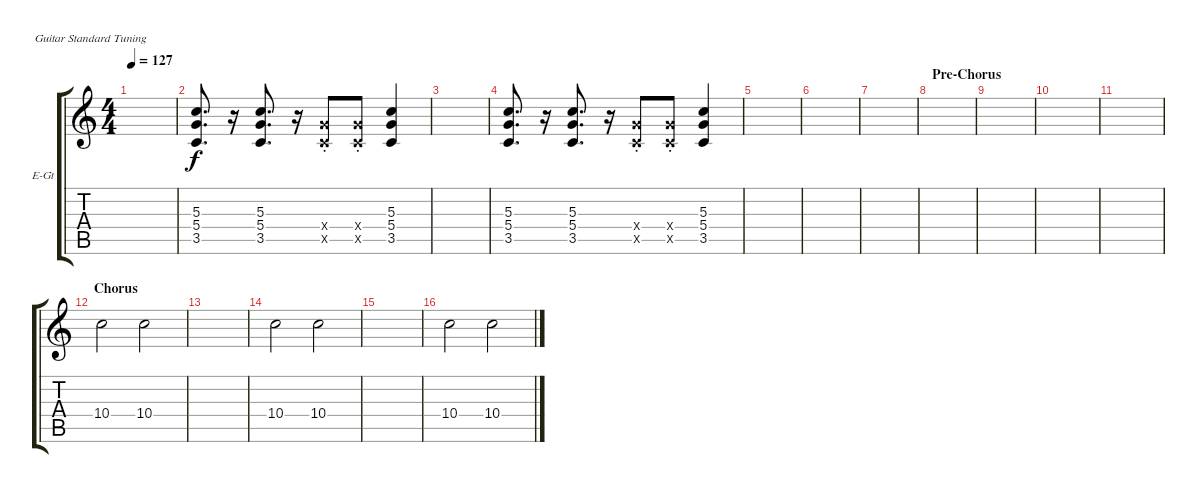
\defaultSystemsLayout 4
\bracketExtendMode groupsimilarinstruments
\firstSystemTrackNameOrientation horizontal
\otherSystemsTrackNameOrientation horizontal
\track ("Talkbox Guitar" "E-Gt") {instrument distortionguitar}
\staff {score tabs}
\tuning (E4 B3 G3 D3 A2 E2)
\ts (4 4)
\tempo 127
\clef g2
\ks c
|
(3.5 5.4 5.3).8{d} r.16 (3.5 5.4 5.3).8{d} r.16 (5.4{st x} 3.5{st x}).8 (5.4{st x} 3.5{st x}).8 (3.5 5.4 5.3).4 |
|
(3.5 5.4 5.3).8{d} r.16 (3.5 5.4 5.3).8{d} r.16 (5.4{st x} 3.5{st x}).8 (5.4{st x} 3.5{st x}).8 (3.5 5.4 5.3).4 |
|
|
|
\section ("" "Pre-Chorus")
|
|
|
|
\section ("" "Chorus")
10.4.2 10.4.2 |
|
10.4.2 10.4.2 |
|
10.4.2 10.4.2
